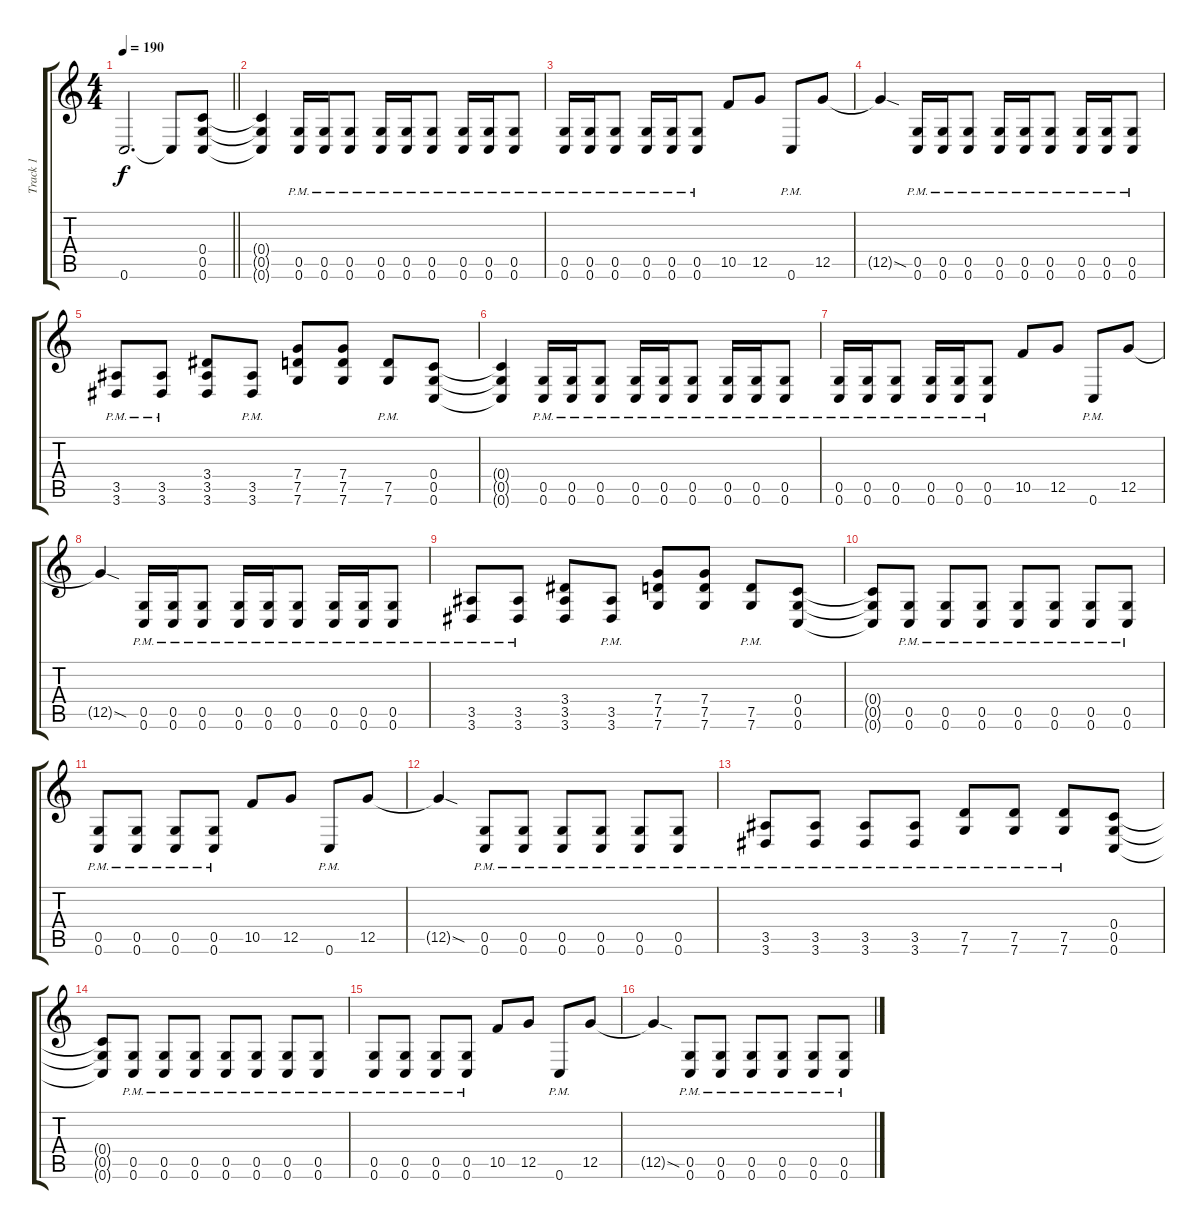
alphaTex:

\track ("Track 1" "Track 1") {instrument distortionguitar}
\staff {score tabs}
\tuning (D4 A3 F3 C3 G2 C2) {hide}
\ts (4 4)
\tempo 190
\clef g2
\barLineRight lightlight
\ks c
0.6{t}.2{d dy f} 0.6{t}.8 (0.4 0.5 0.6).8 |
\section ("" "")
(0.4{t} 0.5{t} 0.6{t}).4 (0.5{pm} 0.6{pm}).16 (0.5{pm} 0.6{pm}).16 (0.5{pm} 0.6{pm}).8 (0.5{pm} 0.6{pm}).16 (0.5{pm} 0.6{pm}).16 (0.5{pm} 0.6{pm}).8 (0.5{pm} 0.6{pm}).16 (0.5{pm} 0.6{pm}).16 (0.5{pm} 0.6{pm}).8 |
(0.5{pm} 0.6{pm}).16 (0.5{pm} 0.6{pm}).16 (0.5{pm} 0.6{pm}).8 (0.5{pm} 0.6{pm}).16 (0.5{pm} 0.6{pm}).16 (0.5{pm} 0.6{pm}).8 10.5.8 12.5.8 0.6{pm}.8 12.5.8 |
12.5{sod t}.4 (0.5{pm} 0.6{pm}).16 (0.5{pm} 0.6{pm}).16 (0.5{pm} 0.6{pm}).8 (0.5{pm} 0.6{pm}).16 (0.5{pm} 0.6{pm}).16 (0.5{pm} 0.6{pm}).8 (0.5{pm} 0.6{pm}).16 (0.5{pm} 0.6{pm}).16 (0.5{pm} 0.6{pm}).8 |
(3.5{pm} 3.6{pm}).8 (3.5{pm} 3.6{pm}).8 (3.4 3.5 3.6).8 (3.5{pm} 3.6{pm}).8 (7.4 7.5 7.6).8 (7.4 7.5 7.6).8 (7.5{pm} 7.6{pm}).8 (0.4 0.5 0.6).8 |
(0.4{t} 0.5{t} 0.6{t}).4 (0.5{pm} 0.6{pm}).16 (0.5{pm} 0.6{pm}).16 (0.5{pm} 0.6{pm}).8 (0.5{pm} 0.6{pm}).16 (0.5{pm} 0.6{pm}).16 (0.5{pm} 0.6{pm}).8 (0.5{pm} 0.6{pm}).16 (0.5{pm} 0.6{pm}).16 (0.5{pm} 0.6{pm}).8 |
(0.5{pm} 0.6{pm}).16 (0.5{pm} 0.6{pm}).16 (0.5{pm} 0.6{pm}).8 (0.5{pm} 0.6{pm}).16 (0.5{pm} 0.6{pm}).16 (0.5{pm} 0.6{pm}).8 10.5.8 12.5.8 0.6{pm}.8 12.5.8 |
12.5{sod t}.4 (0.5{pm} 0.6{pm}).16 (0.5{pm} 0.6{pm}).16 (0.5{pm} 0.6{pm}).8 (0.5{pm} 0.6{pm}).16 (0.5{pm} 0.6{pm}).16 (0.5{pm} 0.6{pm}).8 (0.5{pm} 0.6{pm}).16 (0.5{pm} 0.6{pm}).16 (0.5{pm} 0.6{pm}).8 |
(3.5{pm} 3.6{pm}).8 (3.5{pm} 3.6{pm}).8 (3.4 3.5 3.6).8 (3.5{pm} 3.6{pm}).8 (7.4 7.5 7.6).8 (7.4 7.5 7.6).8 (7.5{pm} 7.6{pm}).8 (0.4 0.5 0.6).8 |
(0.4{t} 0.5{t} 0.6{t}).8 (0.5{pm} 0.6{pm}).8 (0.5{pm} 0.6{pm}).8 (0.5{pm} 0.6{pm}).8 (0.5{pm} 0.6{pm}).8 (0.5{pm} 0.6{pm}).8 (0.5{pm} 0.6{pm}).8 (0.5{pm} 0.6{pm}).8 |
(0.5{pm} 0.6{pm}).8 (0.5{pm} 0.6{pm}).8 (0.5{pm} 0.6{pm}).8 (0.5{pm} 0.6{pm}).8 10.5.8 12.5.8 0.6{pm}.8 12.5.8 |
12.5{sod t}.4 (0.5{pm} 0.6{pm}).8 (0.5{pm} 0.6{pm}).8 (0.5{pm} 0.6{pm}).8 (0.5{pm} 0.6{pm}).8 (0.5{pm} 0.6{pm}).8 (0.5{pm} 0.6{pm}).8 |
(3.5{pm} 3.6{pm}).8 (3.5{pm} 3.6{pm}).8 (3.5{pm} 3.6{pm}).8 (3.5{pm} 3.6{pm}).8 (7.5{pm} 7.6{pm}).8 (7.5{pm} 7.6{pm}).8 (7.5{pm} 7.6{pm}).8 (0.4 0.5 0.6).8 |
(0.4{t} 0.5{t} 0.6{t}).8 (0.5{pm} 0.6{pm}).8 (0.5{pm} 0.6{pm}).8 (0.5{pm} 0.6{pm}).8 (0.5{pm} 0.6{pm}).8 (0.5{pm} 0.6{pm}).8 (0.5{pm} 0.6{pm}).8 (0.5{pm} 0.6{pm}).8 |
(0.5{pm} 0.6{pm}).8 (0.5{pm} 0.6{pm}).8 (0.5{pm} 0.6{pm}).8 (0.5{pm} 0.6{pm}).8 10.5.8 12.5.8 0.6{pm}.8 12.5.8 |
12.5{sod t}.4 (0.5{pm} 0.6{pm}).8 (0.5{pm} 0.6{pm}).8 (0.5{pm} 0.6{pm}).8 (0.5{pm} 0.6{pm}).8 (0.5{pm} 0.6{pm}).8 (0.5{pm} 0.6{pm}).8
